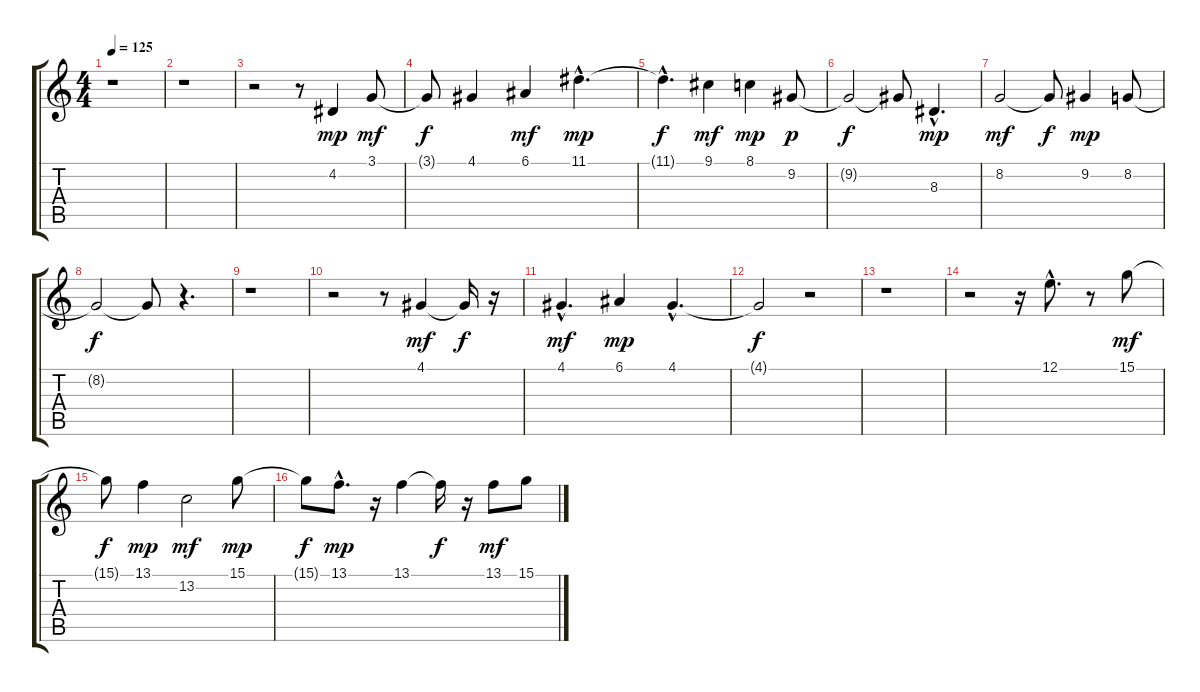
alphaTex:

\track "" {instrument ocarina}
\staff {score tabs}
\tuning (E4 B3 G3 D3 A2 E2) {hide}
\ts (4 4)
\tempo 125
\clef g2
\ks c
r.1{dy f} |
r.1 |
r.2 r.8 4.2.4{dy mp volume 14} 3.1.8{dy mf volume 14} |
3.1{t}.8{dy f} 4.1.4{volume 14} 6.1.4{dy mf volume 14} 11.1{hac}.4{d dy mp} |
11.1{hac t}.4{d dy f} 9.1.4{dy mf volume 15} 8.1.4{dy mp} 9.2.8{dy p} |
9.2{t}.2{dy f} 9.2{t}.8 8.3{hac}.4{d dy mp} |
8.2.2{dy mf} 8.2{t}.8{dy f} 9.2.4{dy mp} 8.2.8 |
8.2{t}.2{dy f} 8.2{t}.8 r.4{d} |
r.1 |
r.2 r.8 4.1.4{dy mf} 4.1{t}.16{dy f} r.16 |
4.1{hac}.4{d dy mf} 6.1.4{dy mp} 4.1{hac}.4{d} |
4.1{t}.2{dy f} r.2 |
r.1 |
r.2 r.16 12.1{hac}.8{d} r.8 15.1.8{dy mf} |
15.1{t}.8{dy f} 13.1.4{dy mp} 13.2.2{dy mf} 15.1.8{dy mp} |
15.1{t}.8{dy f} 13.1{hac}.8{d dy mp} r.16 13.1.4 13.1{t}.16{dy f} r.16 13.1.8{dy mf} 15.1.8
